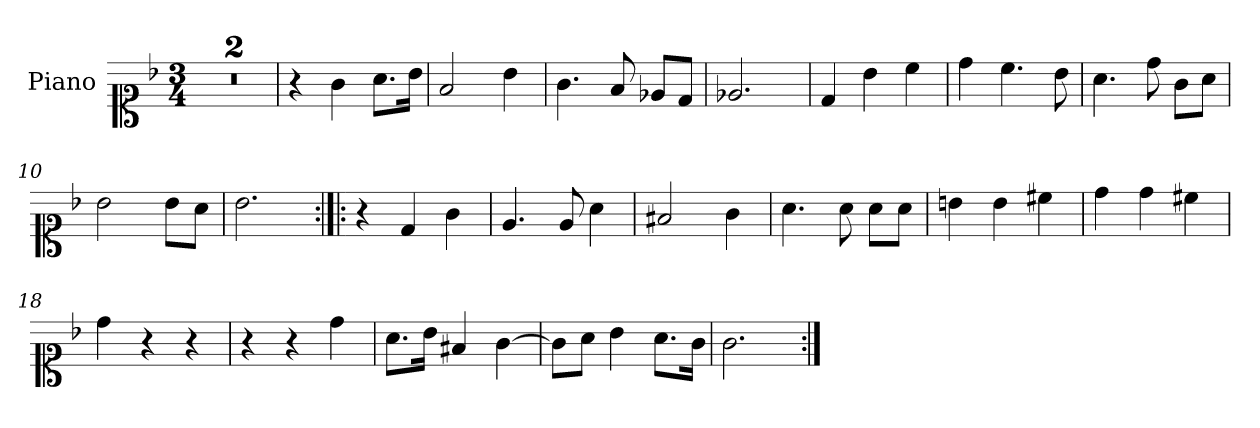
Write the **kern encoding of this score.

**kern
*part1
*staff1
*I"Piano
*I'Pno.
*clefC1
*k[b-]
*M3/4
=1
2.r
=2
2.r
=3
4r
4g\
8.a\L
16b-\Jk
=4
2f/
4b-\
=5
4.g\
8f/
8e-X/L
8d/J
=6
2.e-X/
=7
4d/
4b-\
4cc\
=8
4dd\
4.cc\
8b-\
=9
4.a\
8dd\
8g\L
8a\J
=10
2b-\
8b-\L
8a\J
=11
2.b-\
!!LO:LB:g=z
=12:|!|:
4r
4d/
4g\
=13
4.e/
8e/
4a\
=14
2f#X/
4g\
=15
4.a\
8a\
8a\L
8a\J
=16
4bn\
4b\
4cc#X\
=17
4dd\
4dd\
4cc#X\
=18
4dd\
4r
4r
!!LO:LB:g=z
=19
4r
4r
4dd\
=20
8.a\L
16b-\Jk
4f#X/
[4g\
=21
8g\L]
8a\J
4b-\
8.a\L
16g\Jk
=22
2.g\
=:|!
*-
